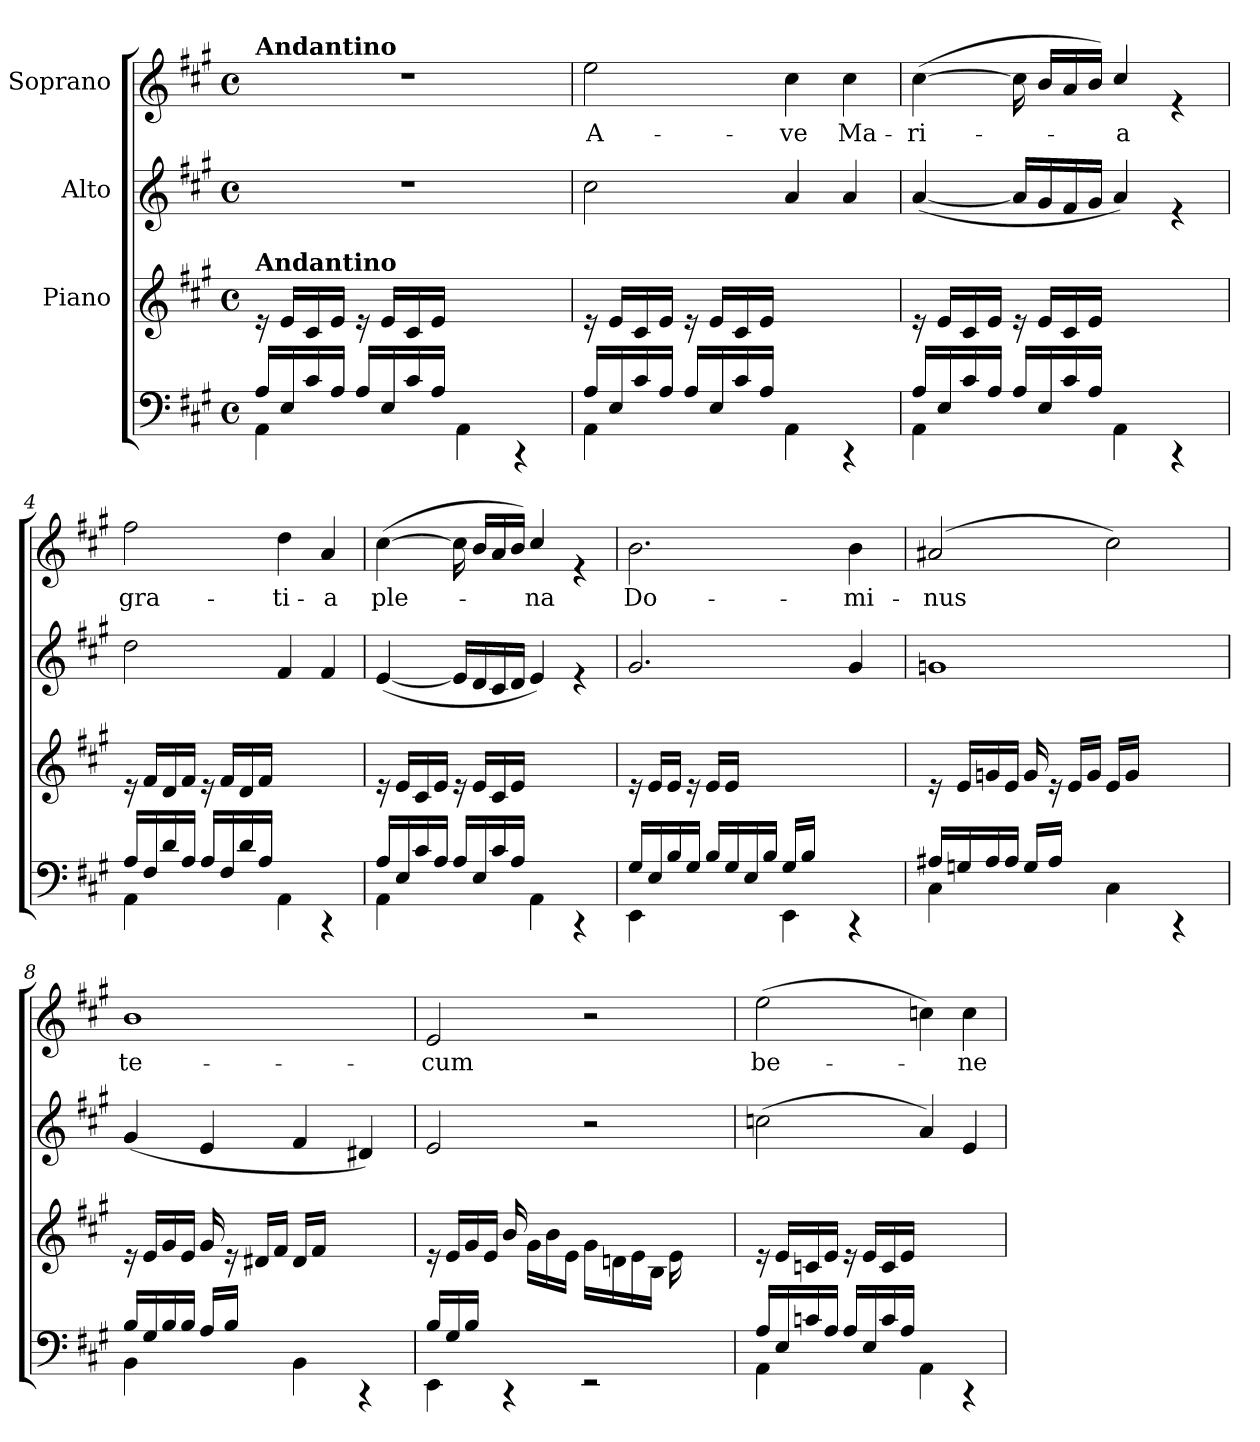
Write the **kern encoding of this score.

**kern	**kern	**kern	**kern	**text
*part4	*part3	*part2	*part1	*part1
*staff4	*staff3	*staff2	*staff1	*staff1
*	*I"Piano	*I"Alto	*I"Soprano	*
*clefF4	*clefG2	*clefG2	*clefG2	*
*k[f#c#g#]	*k[f#c#g#]	*k[f#c#g#]	*k[f#c#g#]	*
*A:	*A:	*A:	*A:	*
*M4/4	*M4/4	*M4/4	*M4/4	*
*met(c)	*met(c)	*met(c)	*met(c)	*
=1	=1	=1	=1	=1
*^	*	*	*	*
!	!	!	!	!LO:TX:a:B:t=Andantino	!
!	!	!LO:TX:a:B:t=Andantino	!	!	!
4AA\	16A/LL	16rd	1r	1r	.
.	16E/	16e/LL	.	.	.
.	16c#/	16c#/	.	.	.
.	16A/JJ	16e/JJ	.	.	.
4ryy	16A/LL	16rd	.	.	.
.	16E/	16e/LL	.	.	.
.	16c#/	16c#/	.	.	.
.	16A/JJ	16e/JJ	.	.	.
4AA\	2ryy	2ryy	.	.	.
4rCC	.	.	.	.	.
=2	=2	=2	=2	=2	=2
!	!	!	!	!	!LO:LY:b
4AA\	16A/LL	16rd	2cc#\	2ee\	A-
.	16E/	16e/LL	.	.	.
.	16c#/	16c#/	.	.	.
.	16A/JJ	16e/JJ	.	.	.
4ryy	16A/LL	16rd	.	.	.
.	16E/	16e/LL	.	.	.
.	16c#/	16c#/	.	.	.
.	16A/JJ	16e/JJ	.	.	.
!	!	!	!	!	!LO:LY:b
4AA\	2ryy	2ryy	4a/	4cc#\	-ve
!	!	!	!	!	!LO:LY:b
4rCC	.	.	4a/	4cc#\	Ma-
=3	=3	=3	=3	=3	=3
!	!	!	!	!	!LO:LY:b
*	*	*	*	*^	*
4AA\	16A/LL	16rd	(<[<4a/	(>[>4cc#\	4ryy	-ri-
.	16E/	16e/LL	.	.	.	.
.	16c#/	16c#/	.	.	.	.
.	16A/JJ	16e/JJ	.	.	.	.
4ryy	16A/LL	16rd	16a/LL]	16cc#\]	16ryy	.
.	16E/	16e/LL	16g#/	8.ryy	16b/LL	.
.	16c#/	16c#/	16f#/	.	16a/	.
.	16A/JJ	16e/JJ	16g#/JJ	.	16b/JJ)	.
!	!	!	!	!	!	!LO:LY:b
4AA\	2ryy	2ryy	4a/)	4cc#/	4ryy	-a
4rCC	.	.	4re	4ryy	4re	.
!!LO:LB:g=z
=4	=4	=4	=4	=4	=4	=4
!	!	!	!	!	!	!LO:LY:b
*	*	*	*	*v	*v	*
4AA\	16A/LL	16rd	2dd\	2ff#\	gra-
.	16F#/	16f#/LL	.	.	.
.	16d/	16d/	.	.	.
.	16A/JJ	16f#/JJ	.	.	.
4ryy	16A/LL	16rd	.	.	.
.	16F#/	16f#/LL	.	.	.
.	16d/	16d/	.	.	.
.	16A/JJ	16f#/JJ	.	.	.
!	!	!	!	!	!LO:LY:b
4AA\	2ryy	2ryy	4f#/	4dd\	-ti-
!	!	!	!	!	!LO:LY:b
4rCC	.	.	4f#/	4a/	-a
=5	=5	=5	=5	=5	=5
!	!	!	!	!	!LO:LY:b
*	*	*	*	*^	*
4AA\	16A/LL	16rd	(<[<4e/	(>[>4cc#\	4ryy	ple-
.	16E/	16e/LL	.	.	.	.
.	16c#/	16c#/	.	.	.	.
.	16A/JJ	16e/JJ	.	.	.	.
4ryy	16A/LL	16rd	16e/LL]	16cc#\]	16ryy	.
.	16E/	16e/LL	16d/	8.ryy	16b/LL	.
.	16c#/	16c#/	16c#/	.	16a/	.
.	16A/JJ	16e/JJ	16d/JJ	.	16b/JJ)	.
!	!	!	!	!	!	!LO:LY:b
4AA\	2ryy	2ryy	4e/)	4cc#/	4ryy	-na
4rCC	.	.	4re	4ryy	4re	.
=6	=6	=6	=6	=6	=6	=6
!	!	!	!	!	!	!LO:LY:b
*	*	*	*	*v	*v	*
4EE\	16G#/LL	16rd	2.g#/	2.b\	Do-
.	16E/	16e/LL	.	.	.
.	16B/	16e/JJ	.	.	.
.	16G#/JJ	16rd	.	.	.
4ryy	16B/LL	16e/LL	.	.	.
.	16G#/	16e/JJ	.	.	.
.	16E/	2ryy	.	.	.
.	16B/JJ	.	.	.	.
4EE\	16G#/LL	.	.	.	.
.	16B/JJ	.	.	.	.
.	4.ryy	.	.	.	.
!	!	!	!	!	!LO:LY:b
4rCC	.	.	4g#/	4b\	-mi-
.	.	8ryy	.	.	.
!!LO:LB:g=z
=7	=7	=7	=7	=7	=7
!	!	!	!	!	!LO:LY:b
4C#\	16A#X/LL	16rd	1gn	(<2a#X/	-nus
.	16Gn/	16e/LL	.	.	.
.	16A#/	16gn/	.	.	.
.	16A#/JJ	16e/JJ	.	.	.
4ryy	16G/LL	16g/	.	.	.
.	16A#/JJ	16rd	.	.	.
.	2ryy	16e/LL	.	.	.
.	.	16g/JJ	.	.	.
4C#\	.	16e/LL	.	2cc#\)	.
.	.	16g/JJ	.	.	.
.	.	4.ryy	.	.	.
4rCC	.	.	.	.	.
.	8ryy	.	.	.	.
=8	=8	=8	=8	=8	=8
!	!	!	!	!	!LO:LY:b
4BB\	16B/LL	16rd	(<4g#/	1b	te-
.	16G#/	16e/LL	.	.	.
.	16B/	16g#/	.	.	.
.	16B/JJ	16e/JJ	.	.	.
4ryy	16A/LL	16g#/	4e/	.	.
.	16B/JJ	16rd	.	.	.
.	2ryy	16d#X/LL	.	.	.
.	.	16f#/JJ	.	.	.
4BB\	.	16d#/LL	4f#/	.	.
.	.	16f#/JJ	.	.	.
.	.	4.ryy	.	.	.
4rCC	.	.	4d#X/)	.	.
.	8ryy	.	.	.	.
=9	=9	=9	=9	=9	=9
!	!	!	!	!	!LO:LY:b
4EE\	16B/LL	16rd	2e/	2e/	-cum
.	16G#/	16e/LL	.	.	.
.	16B/JJ	16g#/	.	.	.
.	2ryy	16e/JJ	.	.	.
4rCC	.	16b/	.	.	.
.	.	16g#\LL	.	.	.
.	.	16b\	.	.	.
.	.	16e\JJ	.	.	.
2rEE	.	16g#\LL	2r	2r	.
.	.	16dni\	.	.	.
.	.	16e\	.	.	.
.	4ryy	16B\JJ	.	.	.
.	.	16e\	.	.	.
.	.	8.ryy	.	.	.
.	16ryy	.	.	.	.
!!LO:PB:g=z
=10	=10	=10	=10	=10	=10
!	!	!	!	!	!LO:LY:b
4AA\	16A/LL	16rd	(>2ccn\	(>2ee\	be-
.	16E/	16e/LL	.	.	.
.	16cn/	16cn/	.	.	.
.	16A/JJ	16e/JJ	.	.	.
4ryy	16A/LL	16rd	.	.	.
.	16E/	16e/LL	.	.	.
.	16c/	16c/	.	.	.
.	16A/JJ	16e/JJ	.	.	.
4AA\	2ryy	2ryy	4a/)	4ccn\)	.
!	!	!	!	!	!LO:LY:b
4rCC	.	.	4e/	4cc\	-ne-
*v	*v	*	*	*	*
=	=	=	=	=
*-	*-	*-	*-	*-
